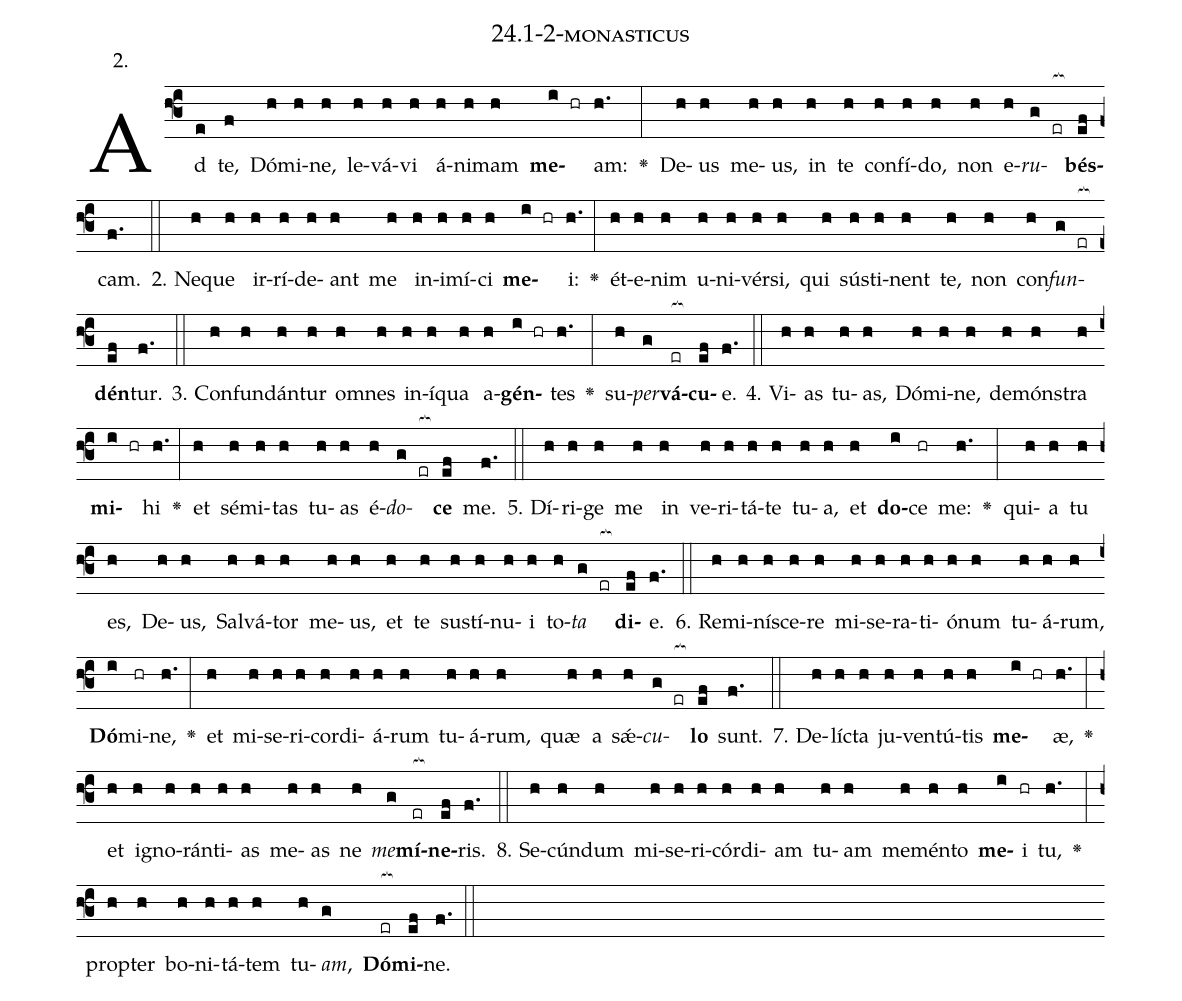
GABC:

name: 24.1-2-monasticus;
annotation: 2.;
%%
(f3)Ad(e) te,(f) Dó(h)mi(h)ne,(h) le(h)vá(h)vi(h) á(h)ni(h)mam(h) <b>me</b>(i hr)am:(h.) <v>\greheightstar</v>(:) De(h)us(h) me(h)us,(h) in(h) te(h) con(h)fí(h)do,(h) non(h) e(h)<i>ru</i>(g er[ocb:1{])<b>bés</b>(ef[ocb:0}])cam.(f.) (::)
2. Ne(h)que(h) ir(h)rí(h)de(h)ant(h) me(h) in(h)i(h)mí(h)ci(h) <b>me</b>(i hr)i:(h.) <v>\greheightstar</v>(:) ét(h)e(h)nim(h) u(h)ni(h)vér(h)si,(h) qui(h) sús(h)ti(h)nent(h) te,(h) non(h) con(h)<i>fun</i>(g er[ocb:1{])<b>dén</b>(ef[ocb:0}])tur.(f.) (::)
3. Con(h)fun(h)dán(h)tur(h) om(h)nes(h) in(h)í(h)qua(h) a(h)<b>gén</b>(i hr)tes(h.) <v>\greheightstar</v>(:) su(h)<i>per</i>(g)<b>vá</b>(er[ocb:1{])<b>cu</b>(ef[ocb:0}])e.(f.) (::)
4. Vi(h)as(h) tu(h)as,(h) Dó(h)mi(h)ne,(h) de(h)móns(h)tra(h) <b>mi</b>(i hr)hi(h.) <v>\greheightstar</v>(:) et(h) sé(h)mi(h)tas(h) tu(h)as(h) é(h)<i>do</i>(g er[ocb:1{])<b>ce</b>(ef[ocb:0}]) me.(f.) (::)
5. Dí(h)ri(h)ge(h) me(h) in(h) ve(h)ri(h)tá(h)te(h) tu(h)a,(h) et(h) <b>do</b>(i)ce(hr) me:(h.) <v>\greheightstar</v>(:) qui(h)a(h) tu(h) es,(h) De(h)us,(h) Sal(h)vá(h)tor(h) me(h)us,(h) et(h) te(h) sus(h)tí(h)nu(h)i(h) to(h)<i>ta</i>(g er[ocb:1{]) <b>di</b>(ef[ocb:0}])e.(f.) (::)
6. Re(h)mi(h)ní(h)sce(h)re(h) mi(h)se(h)ra(h)ti(h)ó(h)num(h) tu(h)á(h)rum,(h) <b>Dó</b>(i)mi(hr)ne,(h.) <v>\greheightstar</v>(:) et(h) mi(h)se(h)ri(h)cor(h)di(h)á(h)rum(h) tu(h)á(h)rum,(h) quæ(h) a(h) sǽ(h)<i>cu</i>(g er[ocb:1{])<b>lo</b>(ef[ocb:0}]) sunt.(f.) (::)
7. De(h)líc(h)ta(h) ju(h)ven(h)tú(h)tis(h) <b>me</b>(i hr)æ,(h.) <v>\greheightstar</v>(:) et(h) i(h)gno(h)rán(h)ti(h)as(h) me(h)as(h) ne(h) <i>me</i>(g)<b>mí</b>(er[ocb:1{])<b>ne</b>(ef[ocb:0}])ris.(f.) (::)
8. Se(h)cún(h)dum(h) mi(h)se(h)ri(h)cór(h)di(h)am(h) tu(h)am(h) me(h)mén(h)to(h) <b>me</b>(i)i(hr) tu,(h.) <v>\greheightstar</v>(:) prop(h)ter(h) bo(h)ni(h)tá(h)tem(h) tu(h)<i>am</i>,(g) <b>Dó</b>(er[ocb:1{])<b>mi</b>(ef[ocb:0}])ne.(f.) (::)
